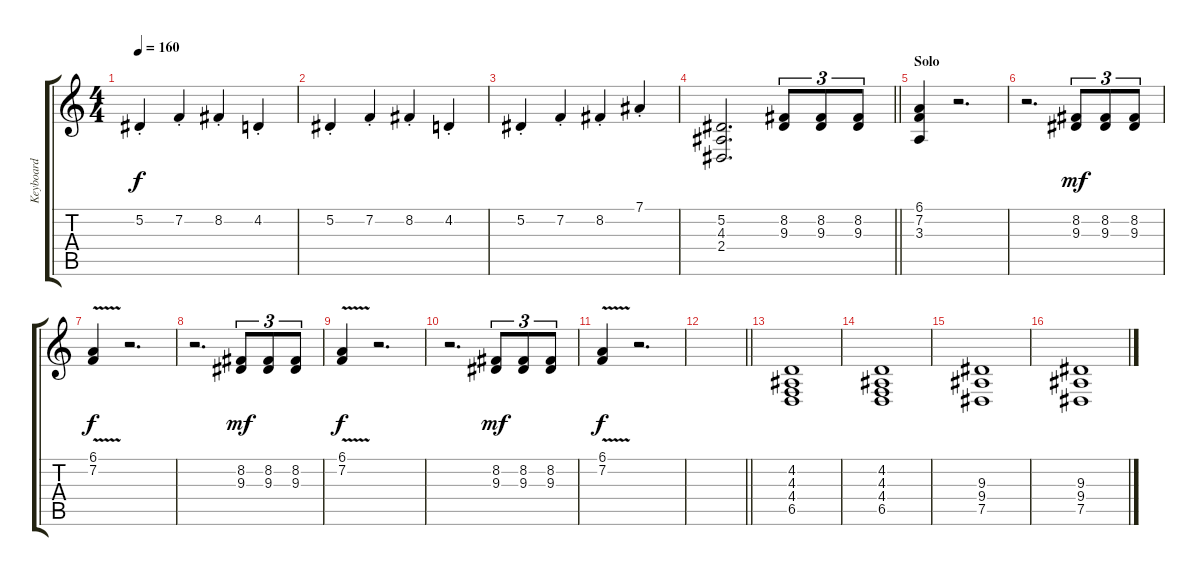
\track ("Keyboard" "Keyboard") {instrument choiraahs}
\staff {score tabs}
\tuning (Eb4 Bb3 Gb3 Db3 Ab2 Eb2) {hide}
\ts (4 4)
\tempo 160
\clef g2
\ks c
5.2{st}.4{dy f} 7.2{st}.4 8.2{st}.4 4.2{st}.4 |
5.2{st}.4 7.2{st}.4 8.2{st}.4 4.2{st}.4 |
5.2{st}.4 7.2{st}.4 8.2{st}.4 7.1{st}.4 |
\barLineRight lightlight
(5.2 4.3 2.4).2{d} (8.2 9.3).8{tu (3 2)} (8.2 9.3).8{tu (3 2)} (8.2 9.3).8{tu (3 2)} |
\section ("" "Solo")
(6.1 7.2 3.3).4 r.2{d} |
r.2{d} (8.2 9.3).8{tu (3 2) dy mf} (8.2 9.3).8{tu (3 2)} (8.2 9.3).8{tu (3 2)} |
(6.1 7.2{v}).4{dy f} r.2{d} |
r.2{d} (8.2 9.3).8{tu (3 2) dy mf} (8.2 9.3).8{tu (3 2)} (8.2 9.3).8{tu (3 2)} |
(6.1 7.2{v}).4{dy f} r.2{d} |
r.2{d} (8.2 9.3).8{tu (3 2) dy mf} (8.2 9.3).8{tu (3 2)} (8.2 9.3).8{tu (3 2)} |
(6.1 7.2{v}).4{dy f} r.2{d} |
\barLineRight lightlight
|
(4.2 4.3 4.4 6.5).1 |
(4.2 4.3 4.4 6.5).1 |
(9.3 9.4 7.5).1 |
(9.3 9.4 7.5).1
